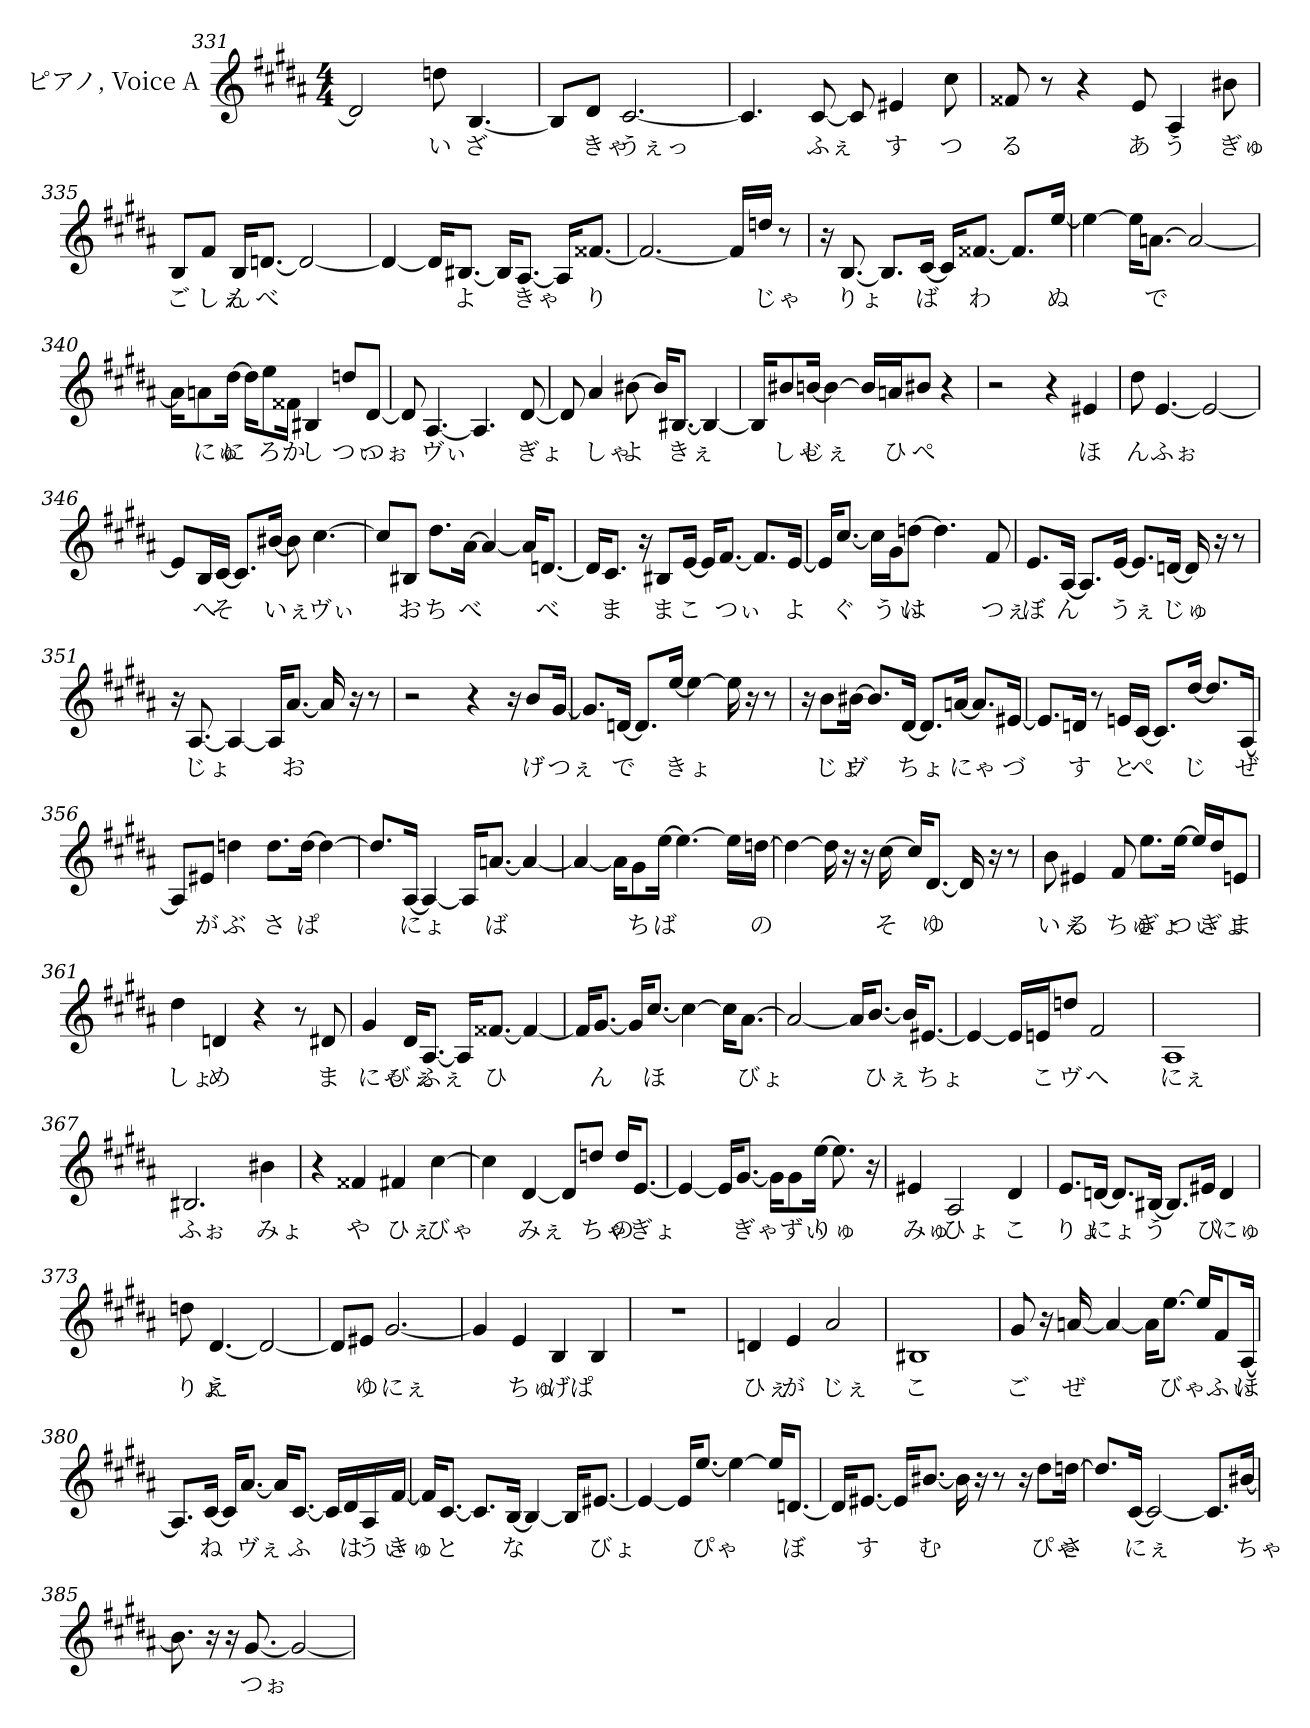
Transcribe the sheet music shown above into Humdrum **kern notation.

**kern	**text
*part1	*part1
*staff1	*staff1
*I"ピアノ, Voice A	*
*clefG2	*
*k[f#c#g#d#a#]	*
*M4/4	*
=331	=331
2d#/]	.
!	!LO:LY:b
8ddn\	い
!	!LO:LY:b
[4.B/	ざ
=332	=332
8B/L]	.
!	!LO:LY:b
8d#/J	きゃ
!	!LO:LY:b
[2.c#/	うぇっ
=333	=333
4.c#/]	.
!	!LO:LY:b
[8c#/	ふぇ
8c#/]	.
!	!LO:LY:b
4e#X/	す
!	!LO:LY:b
8cc#\	つ
!!LO:LB:g=z
=334	=334
!	!LO:LY:b
8f##X/	る
8r	.
4r	.
!	!LO:LY:b
8e/	あ
!	!LO:LY:b
4A#/	う
!	!LO:LY:b
8b#X\	ぎゅ
=335	=335
!	!LO:LY:b
8B/L	ご
!	!LO:LY:b
8f#/J	しぇ
!	!LO:LY:b
16B/KL	ん
!	!LO:LY:b
[8.dn/J	べ
2d/_	.
=336	=336
4d/_	.
16d/KL]	.
!	!LO:LY:b
[8.B#X/J	よ
16B#/KL]	.
!	!LO:LY:b
[8.A#/J	きゃ
16A#/KL]	.
!	!LO:LY:b
[8.f##X/J	り
=337	=337
2.f##/_	.
16f##/LL]	.
!	!LO:LY:b
16ddn/JJ	じゃ
8r	.
=338	=338
16r	.
!	!LO:LY:b
[8.B/	りょ
8.B/L]	.
!	!LO:LY:b
[16c#/Jk	ば
16c#/KL]	.
!	!LO:LY:b
[8.f##X/J	わ
8.f##/L]	.
!	!LO:LY:b
[16ee/Jk	ぬ
!!LO:LB:g=z
=339	=339
4ee\_	.
16ee\KL]	.
!	!LO:LY:b
[8.an\J	で
2a/_	.
=340	=340
16a\KL]	.
!	!LO:LY:b
8an\	にゅ
!	!LO:LY:b
[16dd#\Jk	に
16dd#\KL]	.
!	!LO:LY:b
8ee\	ろ
!	!LO:LY:b
16f##X\Jk	か
!	!LO:LY:b
4B#X/	し
!	!LO:LY:b
8ddn/L	つぃ
!	!LO:LY:b
[8d#/J	つぉ
=341	=341
8d#/]	.
!	!LO:LY:b
[4.A#/	ヴぃ
4.A#/]	.
!	!LO:LY:b
[8d#/	ぎょ
=342	=342
8d#/]	.
!	!LO:LY:b
4a#/	しゃ
!	!LO:LY:b
[8b#X\	よ
16b#/KL]	.
!	!LO:LY:b
[8.B#X/J	きぇ
4B#/_	.
!!LO:LB:g=z
=343	=343
16B#/KL]	.
!	!LO:LY:b
8b#X/	しゃ
!	!LO:LY:b
[16bn/Jk	じぇ
4b\_	.
16b/LL]	.
!	!LO:LY:b
16an/J	ひ
!	!LO:LY:b
8b#X/J	ぺ
4r	.
=344	=344
2r	.
4r	.
!	!LO:LY:b
4e#X/	ほ
=345	=345
!	!LO:LY:b
8dd#\	ん
!	!LO:LY:b
[4.e/	ふぉ
2e/_	.
=346	=346
8e/L]	.
!	!LO:LY:b
16B/L	へ
!	!LO:LY:b
[16c#/JJ	そ
8.c#/L]	.
!	!LO:LY:b
[16b#X/Jk	いぇ
8b#\]	.
!	!LO:LY:b
[4.cc#\	ヴぃ
=347	=347
8cc#/L]	.
!	!LO:LY:b
8B#X/J	お
!	!LO:LY:b
8.dd#\L	ち
!	!LO:LY:b
[16a#\Jk	べ
4a#/_	.
16a#/KL]	.
!	!LO:LY:b
[8.dn/J	べ
!!LO:LB:g=z
=348	=348
16d/KL]	.
!	!LO:LY:b
8.c#/J	ま
16r	.
!	!LO:LY:b
8B#X/L	ま
!	!LO:LY:b
[16e/Jk	こ
16e/KL]	.
!	!LO:LY:b
[8.f#/J	つぃ
8.f#/L]	.
!	!LO:LY:b
[16e/Jk	よ
=349	=349
16e/KL]	.
!	!LO:LY:b
[8.cc#/J	ぐ
16cc#\LL]	.
!	!LO:LY:b
16g#\J	うぃ
!	!LO:LY:b
[8ddn\J	は
4.dd\]	.
!	!LO:LY:b
8f#/	つぇ
=350	=350
!	!LO:LY:b
8.e/L	ぼ
!	!LO:LY:b
[16A#/Jk	ん
8.A#/L]	.
!	!LO:LY:b
[16e/Jk	うぇ
8.e/L]	.
!	!LO:LY:b
[16dn/Jk	じゅ
16d/]	.
16r	.
8r	.
=351	=351
16r	.
!	!LO:LY:b
[8.A#/	じょ
4A#/_	.
16A#/KL]	.
!	!LO:LY:b
[8.a#/J	お
16a#/]	.
16r	.
8r	.
!!LO:LB:g=z
=352	=352
2r	.
4r	.
16r	.
!	!LO:LY:b
8b/L	げ
!	!LO:LY:b
[16g#/Jk	つぇ
=353	=353
8.g#/L]	.
!	!LO:LY:b
[16dn/Jk	で
8.d/L]	.
!	!LO:LY:b
[16ee/Jk	きょ
4ee\_	.
16ee\]	.
16r	.
8r	.
=354	=354
16r	.
!	!LO:LY:b
8b\L	じょ
!	!LO:LY:b
[16b#X\Jk	ヴ
8.b#/L]	.
!	!LO:LY:b
[16d#/Jk	ちょ
8.d#/L]	.
!	!LO:LY:b
[16an/Jk	にゃ
8.a/L]	.
!	!LO:LY:b
[16e#X/Jk	づ
=355	=355
8.e#/L]	.
!	!LO:LY:b
16dn/Jk	す
8r	.
!	!LO:LY:b
16en/LL	と
!	!LO:LY:b
[16c#/JJ	ぺ
8.c#/L]	.
!	!LO:LY:b
[16dd#/Jk	じ
8.dd#/L]	.
!	!LO:LY:b
[16A#/Jk	ぜ
!!LO:LB:g=z
=356	=356
8A#/L]	.
!	!LO:LY:b
8e#X/J	が
!	!LO:LY:b
4ddn\	ぶ
!	!LO:LY:b
8.dd\L	さ
!	!LO:LY:b
[16dd\Jk	ぱ
4dd\_	.
=357	=357
8.dd/L]	.
!	!LO:LY:b
[16A#/Jk	にょ
4A#/_	.
16A#/KL]	.
!	!LO:LY:b
[8.an/J	ば
4a/_	.
=358	=358
4a/_	.
16a\KL]	.
!	!LO:LY:b
8g#\	ち
!	!LO:LY:b
[16ee\Jk	ば
4.ee\_	.
16ee\LL]	.
!	!LO:LY:b
[16ddn\JJ	の
=359	=359
4dd\_	.
16dd\]	.
16r	.
16r	.
!	!LO:LY:b
[16cc#\	そ
16cc#/KL]	.
!	!LO:LY:b
[8.d#/J	ゆ
16d#/]	.
16r	.
8r	.
!!LO:LB:g=z
=360	=360
!	!LO:LY:b
8b\	いぇ
!	!LO:LY:b
4e#X/	る
!	!LO:LY:b
8f#/	ちゅ
!	!LO:LY:b
8.ee\L	ぎょ
!	!LO:LY:b
[16ee\Jk	つぃ
16ee/LL]	.
!	!LO:LY:b
16dd#/J	ぎょ
!	!LO:LY:b
8en/J	ま
=361	=361
!	!LO:LY:b
4dd#\	しょ
!	!LO:LY:b
4dn/	め
4r	.
8r	.
!	!LO:LY:b
8d#X/	ま
=362	=362
!	!LO:LY:b
4g#/	にゃ
!	!LO:LY:b
16d#/KL	びぇ
!	!LO:LY:b
[8.A#/J	ふぇ
16A#/KL]	.
!	!LO:LY:b
[8.f##X/J	ひ
4f##/_	.
=363	=363
16f##/KL]	.
!	!LO:LY:b
[8.g#/J	ん
16g#/KL]	.
!	!LO:LY:b
[8.cc#/J	ほ
4cc#\_	.
16cc#\KL]	.
!	!LO:LY:b
[8.a#\J	びょ
!!LO:PB:g=z
=364	=364
2a#/_	.
16a#/KL]	.
!	!LO:LY:b
[8.b/J	ひぇ
16b/KL]	.
!	!LO:LY:b
[8.e#X/J	ちょ
=365	=365
4e#/_	.
16e#/LL]	.
!	!LO:LY:b
16en/J	こ
!	!LO:LY:b
8ddn/J	ヴ
!	!LO:LY:b
2f#/	へ
=366	=366
!	!LO:LY:b
1A#	にぇ
=367	=367
!	!LO:LY:b
2.B#X/	ふぉ
!	!LO:LY:b
4b#X\	みょ
=368	=368
4r	.
!	!LO:LY:b
4f##X/	や
!	!LO:LY:b
4f#X/	ひぇ
!	!LO:LY:b
[4cc#\	びゃ
=369	=369
4cc#\]	.
!	!LO:LY:b
[4d#/	みぇ
8d#/L]	.
!	!LO:LY:b
8ddn/J	ちゃ
!	!LO:LY:b
16dd/KL	の
!	!LO:LY:b
[8.e/J	ぎょ
!!LO:LB:g=z
=370	=370
4e/_	.
16e/KL]	.
!	!LO:LY:b
[8.g#/J	ぎゃ
16g#\KL]	.
!	!LO:LY:b
8g#\	ずぃ
!	!LO:LY:b
[16ee\Jk	りゅ
8.ee\]	.
16r	.
=371	=371
!	!LO:LY:b
4e#X/	みゅ
!	!LO:LY:b
2A#/	ひょ
!	!LO:LY:b
4d#/	こ
=372	=372
!	!LO:LY:b
8.e/L	りょ
!	!LO:LY:b
[16dn/Jk	にょ
8.d/L]	.
!	!LO:LY:b
[16B#X/Jk	う
8.B#/L]	.
!	!LO:LY:b
16e#X/Jk	び
!	!LO:LY:b
4d/	にゅ
=373	=373
!	!LO:LY:b
8ddn\	りょ
!	!LO:LY:b
[4.d#/	え
2d#/_	.
=374	=374
8d#/L]	.
!	!LO:LY:b
8e#X/J	ゆ
!	!LO:LY:b
[2.g#/	にぇ
=375	=375
4g#/]	.
!	!LO:LY:b
4e/	ちゅ
!	!LO:LY:b
4B/	げ
!	!LO:LY:b
4B/	ぱ
!!LO:LB:g=z
=376	=376
1r	.
=377	=377
!	!LO:LY:b
4dn/	ひぇ
!	!LO:LY:b
4e/	が
!	!LO:LY:b
2a#/	じぇ
=378	=378
!	!LO:LY:b
1B#X	こ
=379	=379
!	!LO:LY:b
8g#/	ご
16r	.
!	!LO:LY:b
[16an/	ぜ
4a/_	.
16a\KL]	.
!	!LO:LY:b
[8.ee\J	びゃ
16ee/KL]	.
!	!LO:LY:b
8f#/	ふぃ
!	!LO:LY:b
[16A#/Jk	ほ
=380	=380
8.A#/L]	.
!	!LO:LY:b
[16c#/Jk	ね
16c#/KL]	.
!	!LO:LY:b
[8.a#/J	ヴぇ
16a#/KL]	.
!	!LO:LY:b
[8.c#/J	ふ
16c#/LL]	.
!	!LO:LY:b
16d#/	は
!	!LO:LY:b
16A#/	うぃ
!	!LO:LY:b
[16f#/JJ	きゅ
!!LO:LB:g=z
=381	=381
16f#/KL]	.
!	!LO:LY:b
[8.c#/J	と
8.c#/L]	.
!	!LO:LY:b
[16B/Jk	な
4B/_	.
16B/KL]	.
!	!LO:LY:b
[8.e#X/J	びょ
=382	=382
4e#/_	.
16e#/KL]	.
!	!LO:LY:b
[8.ee/J	ぴゃ
4ee\_	.
16ee/KL]	.
!	!LO:LY:b
[8.dn/J	ぼ
=383	=383
16d/KL]	.
!	!LO:LY:b
[8.e#X/J	す
16e#/KL]	.
!	!LO:LY:b
[8.b#X/J	む
16b#\]	.
16r	.
8r	.
16r	.
!	!LO:LY:b
8dd#\L	ぴゃ
!	!LO:LY:b
[16ddn\Jk	さ
=384	=384
8.dd/L]	.
!	!LO:LY:b
[16c#/Jk	にぇ
2c#/_	.
8.c#/L]	.
!	!LO:LY:b
[16b#X/Jk	ちゃ
!!LO:LB:g=z
=385	=385
8.b#\]	.
16r	.
16r	.
!	!LO:LY:b
[8.g#/	つぉ
2g#/_	.
=	=
*-	*-
